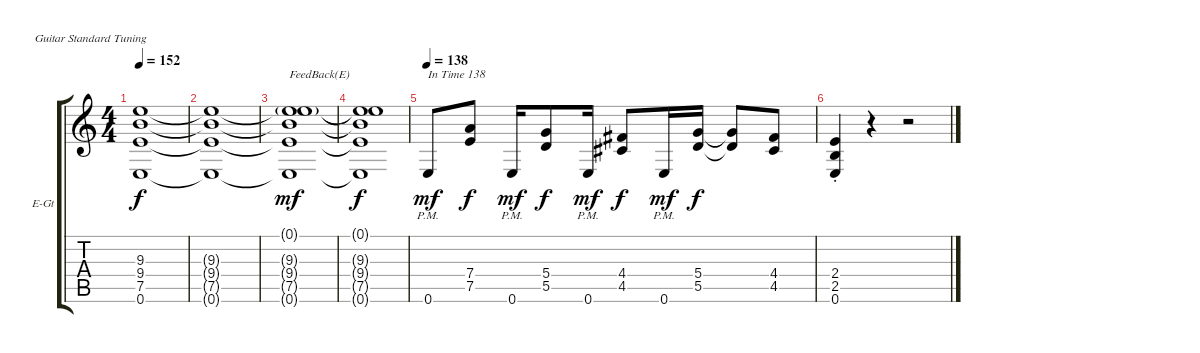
\bracketExtendMode groupsimilarinstruments
\firstSystemTrackNameOrientation horizontal
\otherSystemsTrackNameOrientation horizontal
\track ("Gtr. I" "E-Gt") {instrument overdrivenguitar}
\staff {score tabs}
\tuning (E4 B3 G3 D3 A2 E2)
\ts (4 4)
\tempo 152
\clef g2
\ks c
(9.3{t} 9.4{t} 7.5{t} 0.6{t}).1{dy f} |
(9.3{t} 9.4{t} 7.5{t} 0.6{t}).1 |
(0.1{g} 9.3{t} 9.4{t} 7.5{t} 0.6{t}).1{txt "FeedBack(E)" dy mf} |
(0.1{t} 9.3{t} 9.4{t} 7.5{t} 0.6{t}).1{dy f} |
\tempo 138
0.6{pm}.8{txt "In Time 138" dy mf} (7.4 7.5).8{dy f} 0.6{pm}.16{dy mf} (5.4 5.5).8{dy f} 0.6{pm}.16{dy mf} (4.4 4.5).8{dy f} 0.6{pm}.16{dy mf} (5.4 5.5).16{dy f} (5.4{t} 5.5{t}).8 (4.4 4.5).8 |
(2.4{st} 2.5{st} 0.6{st}).4 r.4 r.2
